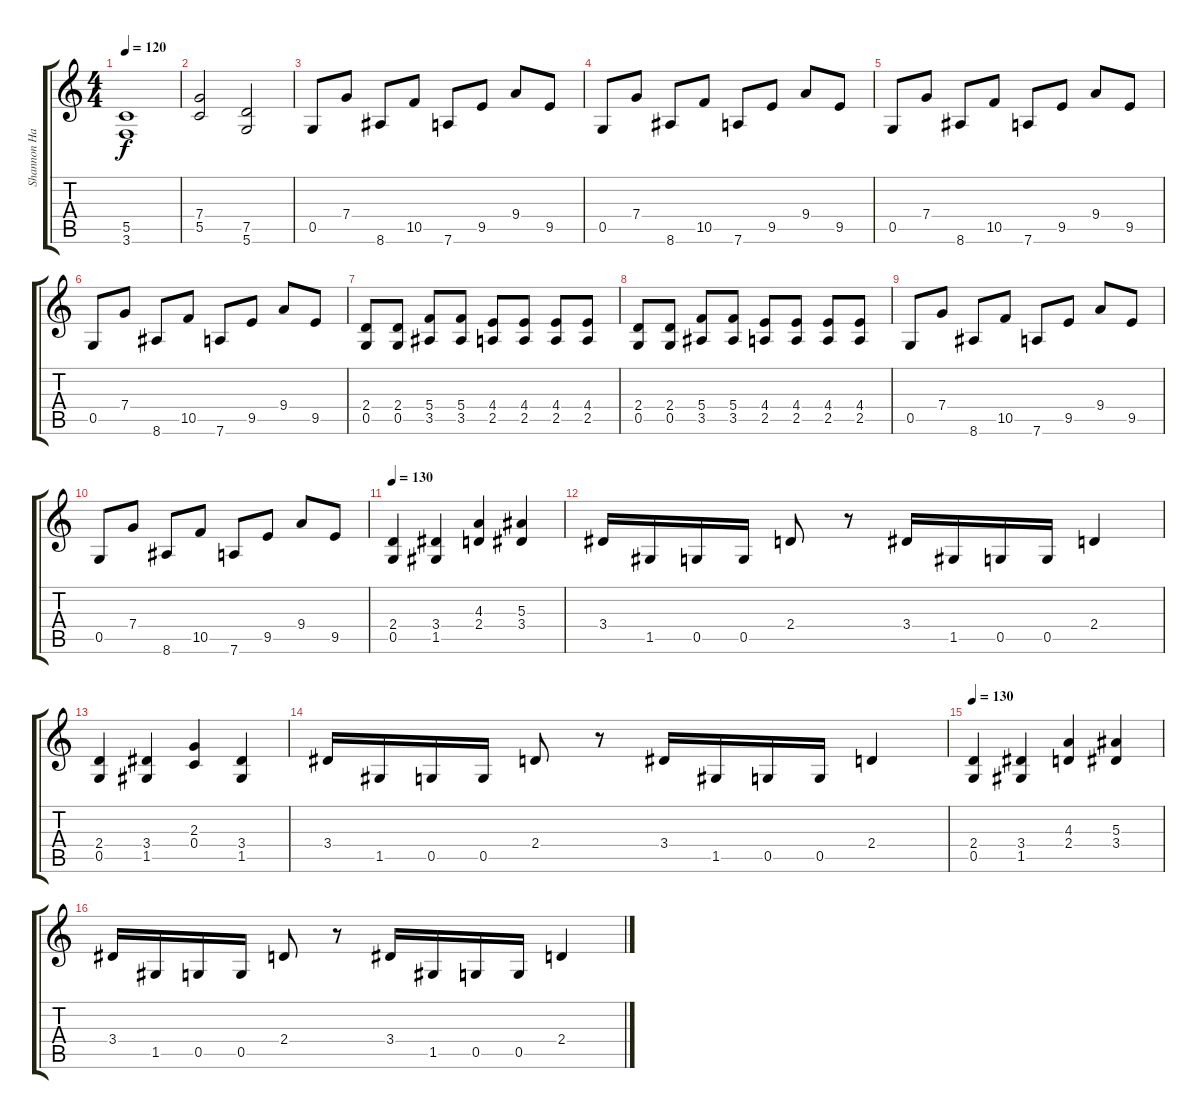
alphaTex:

\track ("Shannon Hamm" "Shannon Ha") {instrument distortionguitar}
\staff {score tabs}
\tuning (D4 A3 F3 C3 G2 D2) {hide}
\ts (4 4)
\tempo 120
\clef g2
\ks c
(5.5 3.6).1{dy f} |
(7.4 5.5).2 (7.5 5.6).2 |
0.5.8 7.4.8 8.6.8 10.5.8 7.6.8 9.5.8 9.4.8 9.5.8 |
0.5.8 7.4.8 8.6.8 10.5.8 7.6.8 9.5.8 9.4.8 9.5.8 |
0.5.8 7.4.8 8.6.8 10.5.8 7.6.8 9.5.8 9.4.8 9.5.8 |
0.5.8 7.4.8 8.6.8 10.5.8 7.6.8 9.5.8 9.4.8 9.5.8 |
(2.4 0.5).8 (2.4 0.5).8 (5.4 3.5).8 (5.4 3.5).8 (4.4 2.5).8 (4.4 2.5).8 (4.4 2.5).8 (4.4 2.5).8 |
(2.4 0.5).8 (2.4 0.5).8 (5.4 3.5).8 (5.4 3.5).8 (4.4 2.5).8 (4.4 2.5).8 (4.4 2.5).8 (4.4 2.5).8 |
0.5.8 7.4.8 8.6.8 10.5.8 7.6.8 9.5.8 9.4.8 9.5.8 |
0.5.8 7.4.8 8.6.8 10.5.8 7.6.8 9.5.8 9.4.8 9.5.8 |
\tempo 130
(2.4 0.5).4 (3.4 1.5).4 (4.3 2.4).4 (5.3 3.4).4 |
3.4.16 1.5.16 0.5.16 0.5.16 2.4.8 r.8 3.4.16 1.5.16 0.5.16 0.5.16 2.4.4 |
(2.4 0.5).4 (3.4 1.5).4 (2.3 0.4).4 (3.4 1.5).4 |
3.4.16 1.5.16 0.5.16 0.5.16 2.4.8 r.8 3.4.16 1.5.16 0.5.16 0.5.16 2.4.4 |
\tempo 130
(2.4 0.5).4 (3.4 1.5).4 (4.3 2.4).4 (5.3 3.4).4 |
3.4.16 1.5.16 0.5.16 0.5.16 2.4.8 r.8 3.4.16 1.5.16 0.5.16 0.5.16 2.4.4
